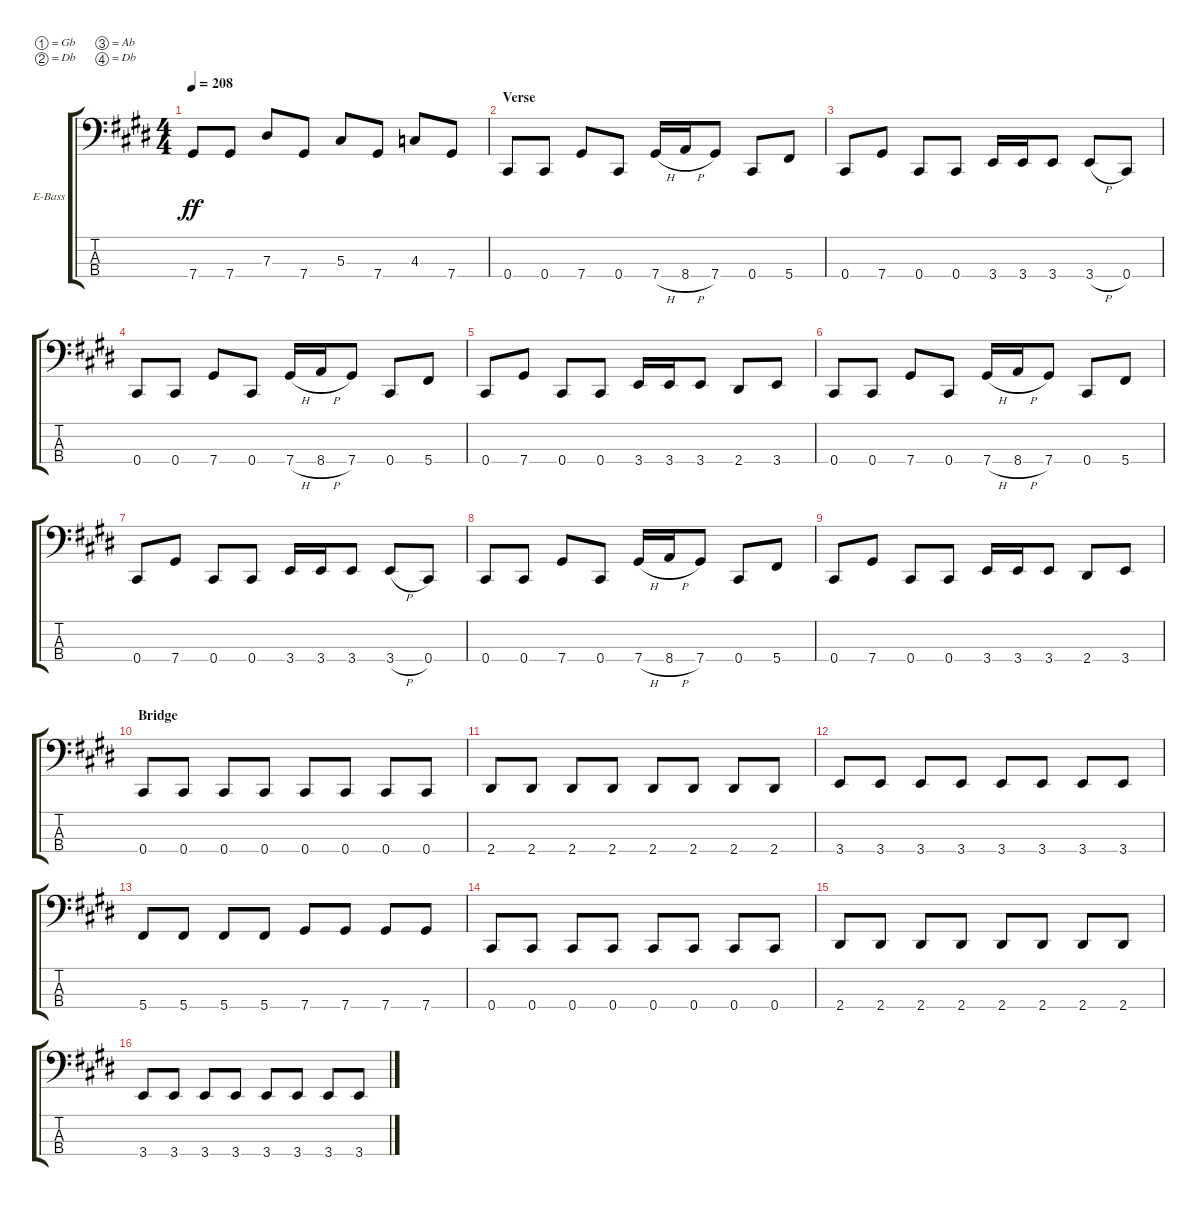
\defaultSystemsLayout 4
\bracketExtendMode groupsimilarinstruments
\firstSystemTrackNameOrientation horizontal
\otherSystemsTrackNameOrientation horizontal
\track ("Brent Fox - Bass" "E-Bass") {instrument electricbassfinger}
\staff {score tabs}
\tuning (Gb2 Db2 Ab1 Db1)
\ts (4 4)
\tempo 208
\clef f4
\scale
0.379195
\ks c#minor
7.4.8{dy ff} 7.4.8 7.3.8 7.4.8 5.3.8 7.4.8 4.3.8 7.4.8 |
\section ("" "Verse")
\scale
0.310403 0.4.8 0.4.8 7.4.8 0.4.8 7.4{h}.16 8.4{h}.16 7.4.8 0.4.8 5.4.8 |
\scale
0.310403 0.4.8 7.4.8 0.4.8 0.4.8 3.4.16 3.4.16 3.4.8 3.4{h}.8 0.4.8 |
0.4.8 0.4.8 7.4.8 0.4.8 7.4{h}.16 8.4{h}.16 7.4.8 0.4.8 5.4.8 |
0.4.8 7.4.8 0.4.8 0.4.8 3.4.16 3.4.16 3.4.8 2.4.8 3.4.8 |
0.4.8 0.4.8 7.4.8 0.4.8 7.4{h}.16 8.4{h}.16 7.4.8 0.4.8 5.4.8 |
0.4.8 7.4.8 0.4.8 0.4.8 3.4.16 3.4.16 3.4.8 3.4{h}.8 0.4.8 |
0.4.8 0.4.8 7.4.8 0.4.8 7.4{h}.16 8.4{h}.16 7.4.8 0.4.8 5.4.8 |
0.4.8 7.4.8 0.4.8 0.4.8 3.4.16 3.4.16 3.4.8 2.4.8 3.4.8 |
\section ("" "Bridge")
0.4.8 0.4.8 0.4.8 0.4.8 0.4.8 0.4.8 0.4.8 0.4.8 |
2.4.8 2.4.8 2.4.8 2.4.8 2.4.8 2.4.8 2.4.8 2.4.8 |
3.4.8 3.4.8 3.4.8 3.4.8 3.4.8 3.4.8 3.4.8 3.4.8 |
5.4.8 5.4.8 5.4.8 5.4.8 7.4.8 7.4.8 7.4.8 7.4.8 |
0.4.8 0.4.8 0.4.8 0.4.8 0.4.8 0.4.8 0.4.8 0.4.8 |
2.4.8 2.4.8 2.4.8 2.4.8 2.4.8 2.4.8 2.4.8 2.4.8 |
3.4.8 3.4.8 3.4.8 3.4.8 3.4.8 3.4.8 3.4.8 3.4.8
